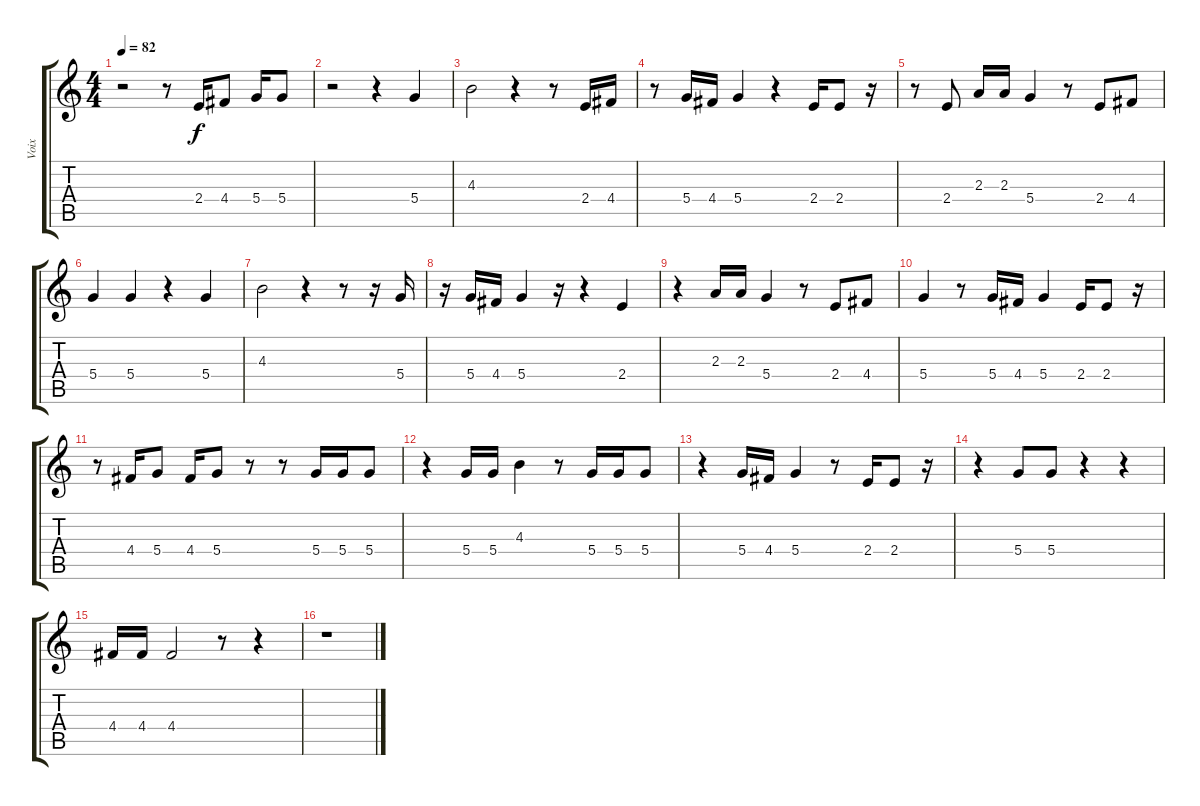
\track ("Voix" "Voix") {instrument acousticguitarsteel}
\staff {score tabs}
\tuning (E4 B3 G3 D3 A2 E2) {hide}
\ts (4 4)
\tempo 82
\clef g2
\ks c
r.2{dy f instrument acousticguitarsteel} r.8 2.4.16 4.4.8 5.4.16 5.4.8 |
r.2 r.4 5.4.4 |
4.3.2 r.4 r.8 2.4.16 4.4.16 |
r.8 5.4.16 4.4.16 5.4.4 r.4 2.4.16 2.4.8 r.16 |
r.8 2.4.8 2.3.16 2.3.16 5.4.4 r.8 2.4.8 4.4.8 |
5.4.4 5.4.4 r.4 5.4.4 |
4.3.2 r.4 r.8 r.16 5.4.16 |
r.16 5.4.16 4.4.16 5.4.4 r.16 r.4 2.4.4 |
r.4 2.3.16 2.3.16 5.4.4 r.8 2.4.8 4.4.8 |
5.4.4 r.8 5.4.16 4.4.16 5.4.4 2.4.16 2.4.8 r.16 |
r.8 4.4.16 5.4.8 4.4.16 5.4.8 r.8 r.8 5.4.16 5.4.16 5.4.8 |
r.4 5.4.16 5.4.16 4.3.4 r.8 5.4.16 5.4.16 5.4.8 |
r.4 5.4.16 4.4.16 5.4.4 r.8 2.4.16 2.4.8 r.16 |
r.4 5.4.8 5.4.8 r.4 r.4 |
4.4.16 4.4.16 4.4.2 r.8 r.4 |
r.1
